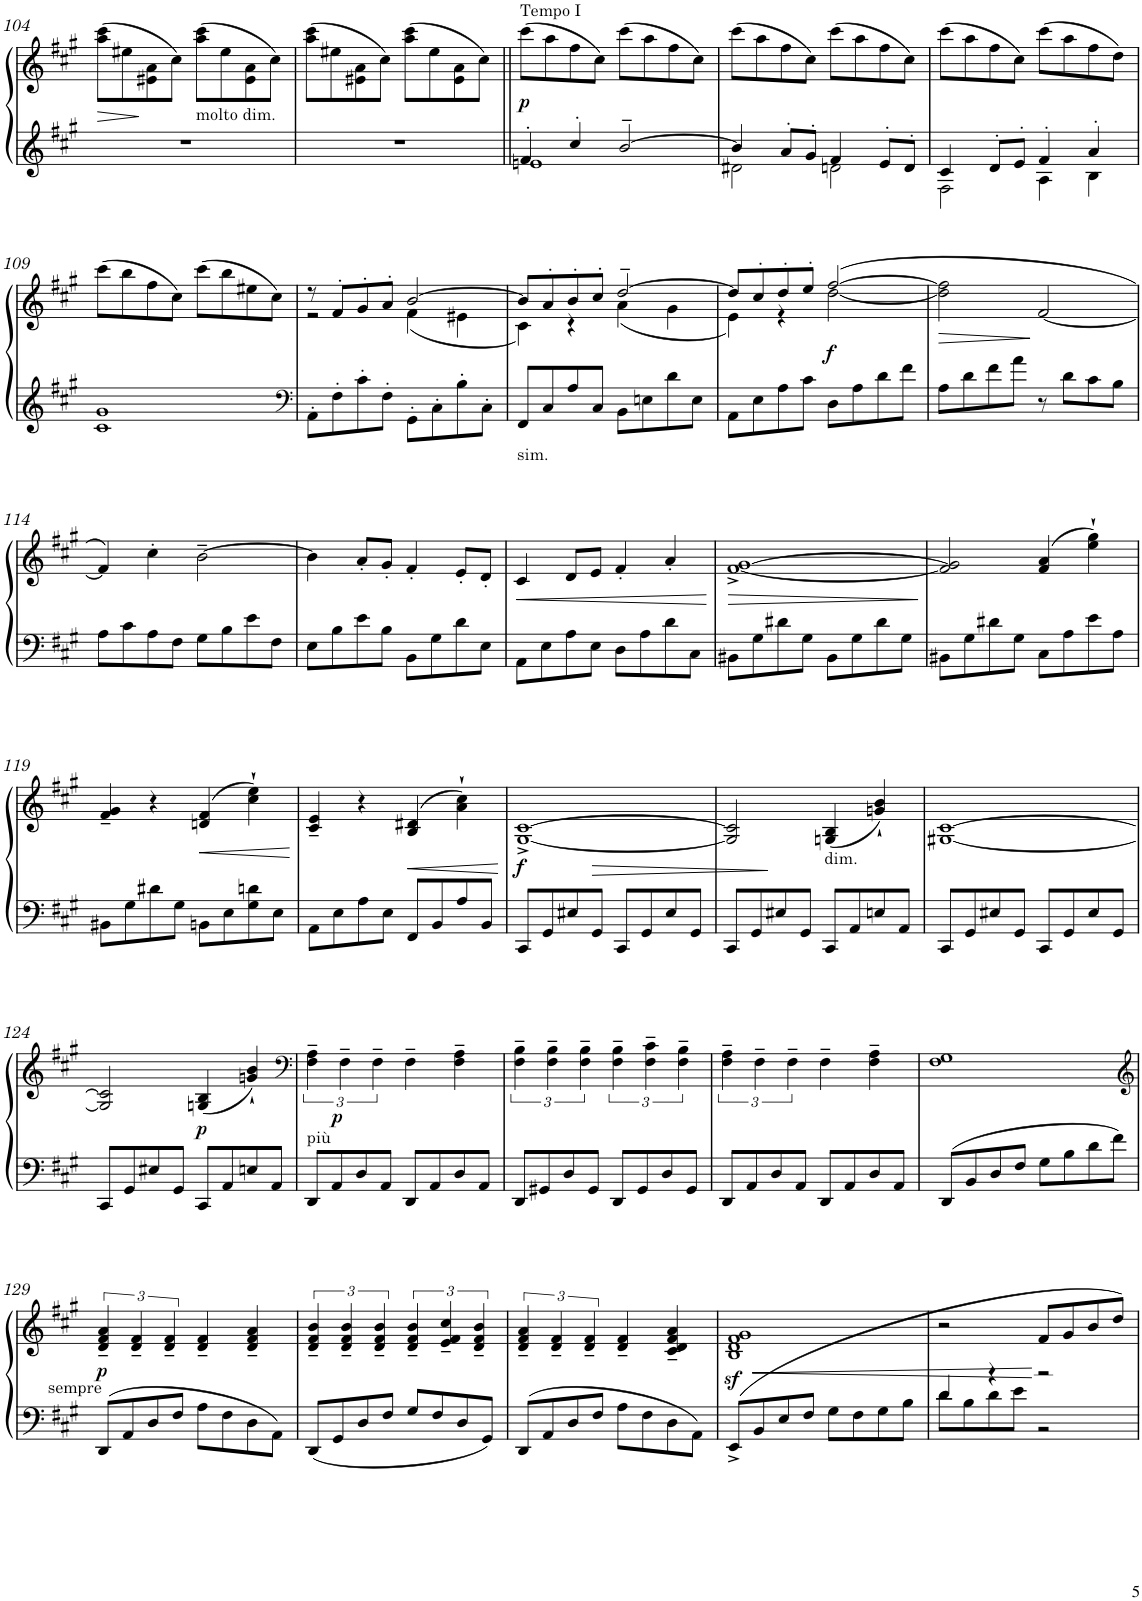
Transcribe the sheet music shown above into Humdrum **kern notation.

**kern	**kern	**dynam
*part1	*part1	*part1
*staff2	*staff1	*staff1/2
*I"Piano	*	*
*I'Pno.	*	*
!!LO:PB:g=z
*clefG2	*clefG2	*
*k[f#c#g#]	*k[f#c#g#]	*
*M4/4	*M4/4	*
*met(c)	*met(c)	*
=104	=104	=104
!	!	!LO:HP:b
1r	(8aa\ 8ccc#\L	>
.	8ee#X\	.
.	8e#X\ 8a\	.
.	8cc#\J)	.
!	!LO:TX:b:t=molto dim.	!
.	(8aa\ 8ccc#\L	.
.	8ee#\	.
.	8e#\ 8a\	.
.	8cc#\J)	.
=105	=105	=105
1r	(8aa\ 8ccc#\L	.
.	8ee#X\	.
.	8e#X\ 8a\	.
.	8cc#\J)	.
.	(8aa\ 8ccc#\L	.
.	8ee#\	.
.	8e#\ 8a\	.
.	8cc#\J)	.
=106||	=106||	=106||
*^	*	*
!	!	!LO:TX:a:t=Tempo I	!
!	!	!	!LO:DY:b
4f#'/	1en	(8ccc#\L	p
.	.	8aa\	.
4cc#'/	.	8ff#\	.
.	.	8cc#\J)	.
[2b~/	.	(8ccc#\L	.
.	.	8aa\	.
.	.	8ff#\	.
.	.	8cc#\J)	.
=107	=107	=107	=107
4b/]	2d#X\	(8ccc#\L	.
.	.	8aa\	.
8a'/L	.	8ff#\	.
8g#'/J	.	8cc#\J)	.
4f#/	2dn\	(8ccc#\L	.
.	.	8aa\	.
8e'/L	.	8ff#\	.
8d'/J	.	8cc#\J)	.
=108	=108	=108	=108
4c#/	2F#\	(8ccc#\L	.
.	.	8aa\	.
8d'/L	.	8ff#\	.
8e'/J	.	8cc#\J)	.
4f#'/	4A\	(8ccc#\L	.
.	.	8aa\	.
4a'/	4B\	8ff#\	.
.	.	8dd\J)	.
*v	*v	*	*
!!LO:LB:g=z
=109	=109	=109
1c# 1g#	(8ccc#\L	.
.	8bb\	.
.	8ff#\	.
.	8cc#\J)	.
.	(8ccc#\L	.
.	8bb\	.
.	8ee#X\	.
.	8cc#\J)	.
=110	=110	=110
*clefF4	*	*
*	*^	*
8AA'\L	8r	2r	.
8F#'\	8f#'/L	.	.
8c#'\	8g#'/	.	.
8F#'\J	8a'/J	.	.
8GG#'\L	[2b/	(4f#\	.
8C#'\	.	.	.
8B'\	.	4e#X\	.
8C#'\J	.	.	.
=111	=111	=111	=111
!LO:TX:b:t=sim.	!	!	!
8FF#/L	8b/L]	4c#\)	.
8C#/	8a'/	.	.
8A/	8b'/	4r	.
8C#/J	8cc#'/J	.	.
8BB\L	[2dd~/	(4a\	.
8En\	.	.	.
8d\	.	4g#\	.
8E\J	.	.	.
=112	=112	=112	=112
8AA\L	8dd/L]	4e\)	.
8E\	8cc#'/	.	.
8A\	8dd'/	4r	.
8c#\J	8ee'/J	.	.
!	!	!	!LO:DY:b
8D\L	([2ff#/	[2dd\	f
8A\	.	.	.
8d\	.	.	.
8f#\J	.	.	.
*	*v	*v	*
=113	=113	=113
!	!	!LO:HP:b
8A\L	2dd\] 2ff#\]	>
8d\	.	.
8f#\	.	.
8a\J	.	.
8r	[2f#/	]
8d\L	.	.
8c#\	.	.
8B\J	.	.
!!LO:LB:g=z
=114	=114	=114
8A\L	4f#/])	.
8c#\	.	.
8A\	4cc#'\	.
8F#\J	.	.
8G#\L	[2b~\	.
8B\	.	.
8e\	.	.
8F#\J	.	.
=115	=115	=115
8E\L	4b\]	.
8B\	.	.
8e\	8a'/L	.
8B\J	8g#'/J	.
8BB\L	4f#'/	.
8G#\	.	.
8d\	8e'/L	.
8E\J	8d'/J	.
=116	=116	=116
!	!	!LO:HP:b
8AA\L	4c#/	<
8E\	.	.
8A\	8d/L	.
8E\J	8e/J	.
8D\L	4f#'/	.
8A\	.	.
8d\	4a'/	.
8C#\J	.	.
.	.	]
=117	=117	=117
!	!	!LO:HP:b
8BB#X\L	[1f#^ [1g#^	>
8G#\	.	.
8d#X\	.	.
8G#\J	.	.
8BB#\L	.	.
8G#\	.	.
8d#\	.	.
8G#\J	.	.
.	.	[
=118	=118	=118
8BB#X\L	2f#/] 2g#/]	.
8G#\	.	.
8d#X\	.	.
8G#\J	.	.
8C#\L	(4f#/ 4a/	.
8A\	.	.
8e\	4ee\` 4gg#\`)	.
8A\J	.	.
!!LO:LB:g=z
=119	=119	=119
8BB#X\L	4f#/~ 4g#/~	.
8G#\	.	.
8d#X\	4r	.
8G#\J	.	.
!	!	!LO:HP:b
8BBn\L	(4dn/ 4f#/	<
8E\	.	.
8G#\ 8dn\	4cc#\` 4ee\`)	.
8E\J	.	.
.	.	]
=120	=120	=120
8AA\L	4c#/~ 4e/~	.
8E\	.	.
8A\	4r	.
8E\J	.	.
!	!	!LO:HP:b
8FF#/L	(4B/ 4d#X/	<
8BB/	.	.
8A/	4a\` 4cc#\`)	.
8BB/J	.	.
.	.	[
=121	=121	=121
!	!	!LO:DY:b
8CC#/L	[1G#^ [1c#^	f
8GG#/	.	.
8E#X/	.	.
8GG#/J	.	.
8CC#/L	.	.
8GG#/	.	.
8E#/	.	.
8GG#/J	.	.
=122	=122	=122
8CC#/L	2G#/] 2c#/]	.
8GG#/	.	.
8E#X/	.	[
8GG#/J	.	.
!	!LO:TX:b:t=dim.	!
8CC#/L	(4Gn/ 4B/	.
8AA/	.	.
8En/	4gn/` 4b/`)	.
8AA/J	.	.
=123	=123	=123
8CC#/L	[1G#X [1c#	.
8GG#/	.	.
8E#X/	.	.
8GG#/J	.	.
8CC#/L	.	.
8GG#/	.	.
8E#/	.	.
8GG#/J	.	.
!!LO:LB:g=z
=124	=124	=124
8CC#/L	2G#/] 2c#/]	.
8GG#/	.	.
8E#X/	.	.
8GG#/J	.	.
!	!	!LO:DY:b
8CC#/L	(4Gn/ 4B/	p
8AA/	.	.
8En/	4gn/` 4b/`)	.
8AA/J	.	.
=125	=125	=125
*	*clefF4	*
!	!LO:TX:b:t=più	!
!	!	!LO:DY:b
8DD/L	6F#\~ 6A\~	p
8AA/	.	.
.	6F#~\	.
8D/	.	.
.	6F#~\	.
8AA/J	.	.
8DD/L	4F#~\	.
8AA/	.	.
8D/	4F#\~ 4A\~	.
8AA/J	.	.
=126	=126	=126
8DD/L	6F#\~ 6B\~	.
8GG#X/	.	.
.	6F#\~ 6B\~	.
8D/	.	.
.	6F#\~ 6B\~	.
8GG#/J	.	.
8DD/L	6F#\~ 6B\~	.
8GG#/	.	.
.	6F#\~ 6c#\~	.
8D/	.	.
.	6F#\~ 6B\~	.
8GG#/J	.	.
=127	=127	=127
8DD/L	6F#\~ 6A\~	.
8AA/	.	.
.	6F#~\	.
8D/	.	.
.	6F#~\	.
8AA/J	.	.
8DD/L	4F#~\	.
8AA/	.	.
8D/	4F#\~ 4A\~	.
8AA/J	.	.
=128	=128	=128
8DD/L	1F# 1G#	.
8BB/	.	.
8D/	.	.
8F#/J	.	.
8G#\L	.	.
8B\	.	.
8d\	.	.
8f#\J	.	.
!!LO:LB:g=z
=129	=129	=129
*	*clefG2	*
!	!LO:TX:b:t=sempre	!
!	!	!LO:DY:b
8DD/L	6d/~ 6f#/~ 6a/~	p
8AA/	.	.
.	6d/~ 6f#/~	.
8D/	.	.
.	6d/~ 6f#/~	.
8F#/J	.	.
8A\L	4d/~ 4f#/~	.
8F#\	.	.
8D\	4d/~ 4f#/~ 4a/~	.
8AA\J	.	.
=130	=130	=130
8DD/L	6d/~ 6f#/~ 6b/~	.
8GG#/	.	.
.	6d/~ 6f#/~ 6b/~	.
8D/	.	.
.	6d/~ 6f#/~ 6b/~	.
8F#/J	.	.
8G#/L	6d/~ 6f#/~ 6b/~	.
8F#/	.	.
.	6e/~ 6f#/~ 6cc#/~	.
8D/	.	.
.	6d/~ 6f#/~ 6b/~	.
8GG#/J	.	.
=131	=131	=131
8DD/L	6d/~ 6f#/~ 6a/~	.
8AA/	.	.
.	6d/~ 6f#/~	.
8D/	.	.
.	6d/~ 6f#/~	.
8F#/J	.	.
8A\L	4d/~ 4f#/~	.
8F#\	.	.
8D\	4c#/~ 4d/~ 4f#/~ 4a/~	.
8AA\J	.	.
=132	=132	=132
(8EE^/L	1Bz< 1dz< 1f#z< 1g#z<	.
8BB/	.	.
8E/	.	.
8F#/J	.	.
8G#\L	.	.
8F#\	.	.
8G#\	.	.
8B\J	.	.
=133	=133	=133
*^	*	*
4d/	8d\L	2r	.
.	8B\	.	.
4r	8d\	.	.
.	8e\J	.	.
2r	2r	8f#/L	.
.	.	8g#/	.
.	.	8b/	.
.	.	8dd/J)	.
*v	*v	*	*
=	=	=
*-	*-	*-
